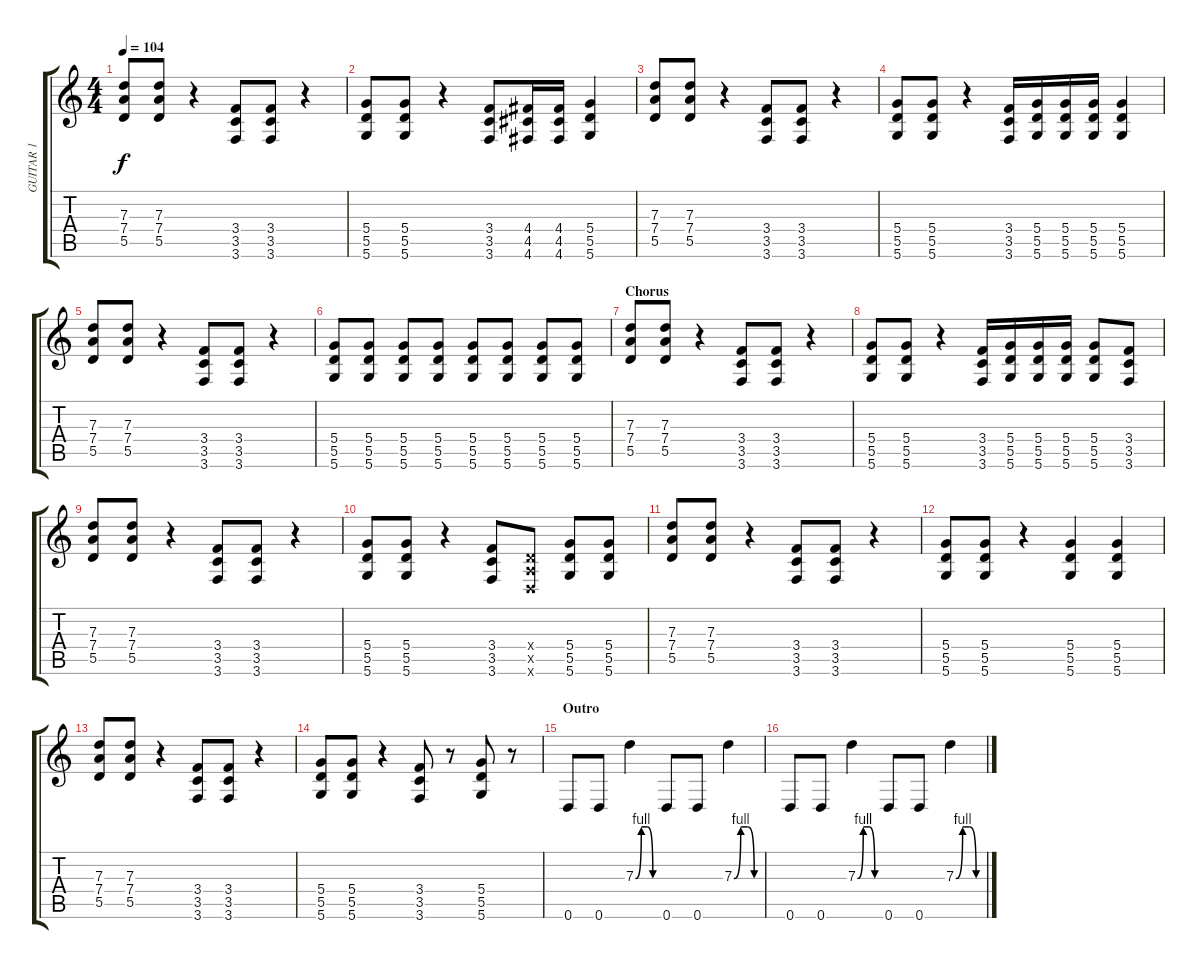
\track ("GUITAR 1" "GUITAR 1") {instrument overdrivenguitar}
\staff {score tabs}
\tuning (E4 B3 G3 D3 A2 D2) {hide}
\ts (4 4)
\tempo 104
\clef g2
\ks c
(7.3 7.4 5.5).8{dy f} (7.3 7.4 5.5).8 r.4 (3.4 3.5 3.6).8 (3.4 3.5 3.6).8 r.4 |
(5.4 5.5 5.6).8 (5.4 5.5 5.6).8 r.4 (3.4 3.5 3.6).8 (4.4 4.5 4.6).16 (4.4 4.5 4.6).16 (5.4 5.5 5.6).4 |
(7.3 7.4 5.5).8 (7.3 7.4 5.5).8 r.4 (3.4 3.5 3.6).8 (3.4 3.5 3.6).8 r.4 |
(5.4 5.5 5.6).8 (5.4 5.5 5.6).8 r.4 (3.4 3.5 3.6).16 (5.4 5.5 5.6).16 (5.4 5.5 5.6).16 (5.4 5.5 5.6).16 (5.4 5.5 5.6).4 |
(7.3 7.4 5.5).8 (7.3 7.4 5.5).8 r.4 (3.4 3.5 3.6).8 (3.4 3.5 3.6).8 r.4 |
(5.4 5.5 5.6).8 (5.4 5.5 5.6).8 (5.4 5.5 5.6).8 (5.4 5.5 5.6).8 (5.4 5.5 5.6).8 (5.4 5.5 5.6).8 (5.4 5.5 5.6).8 (5.4 5.5 5.6).8 |
\section ("" "Chorus")
(7.3 7.4 5.5).8 (7.3 7.4 5.5).8 r.4 (3.4 3.5 3.6).8 (3.4 3.5 3.6).8 r.4 |
(5.4 5.5 5.6).8 (5.4 5.5 5.6).8 r.4 (3.4 3.5 3.6).16 (5.4 5.5 5.6).16 (5.4 5.5 5.6).16 (5.4 5.5 5.6).16 (5.4 5.5 5.6).8 (3.4 3.5 3.6).8 |
(7.3 7.4 5.5).8 (7.3 7.4 5.5).8 r.4 (3.4 3.5 3.6).8 (3.4 3.5 3.6).8 r.4 |
(5.4 5.5 5.6).8 (5.4 5.5 5.6).8 r.4 (3.4 3.5 3.6).8 (0.4{x} 0.5{x} 0.6{x}).8 (5.4 5.5 5.6).8 (5.4 5.5 5.6).8 |
(7.3 7.4 5.5).8 (7.3 7.4 5.5).8 r.4 (3.4 3.5 3.6).8 (3.4 3.5 3.6).8 r.4 |
(5.4 5.5 5.6).8 (5.4 5.5 5.6).8 r.4 (5.4 5.5 5.6).4 (5.4 5.5 5.6).4 |
(7.3 7.4 5.5).8 (7.3 7.4 5.5).8 r.4 (3.4 3.5 3.6).8 (3.4 3.5 3.6).8 r.4 |
(5.4 5.5 5.6).8 (5.4 5.5 5.6).8 r.4 (3.4 3.5 3.6).8 r.8 (5.4 5.5 5.6).8 r.8 |
\section ("" "Outro")
0.6.8 0.6.8 7.3{be (custom 0 0 15 4 30 4 45 0 60 0)}.4 0.6.8 0.6.8 7.3{be (custom 0 0 15 4 30 4 45 0 60 0)}.4 |
0.6.8 0.6.8 7.3{be (custom 0 0 15 4 30 4 45 0 60 0)}.4 0.6.8 0.6.8 7.3{be (custom 0 0 15 4 30 4 45 0 60 0)}.4
